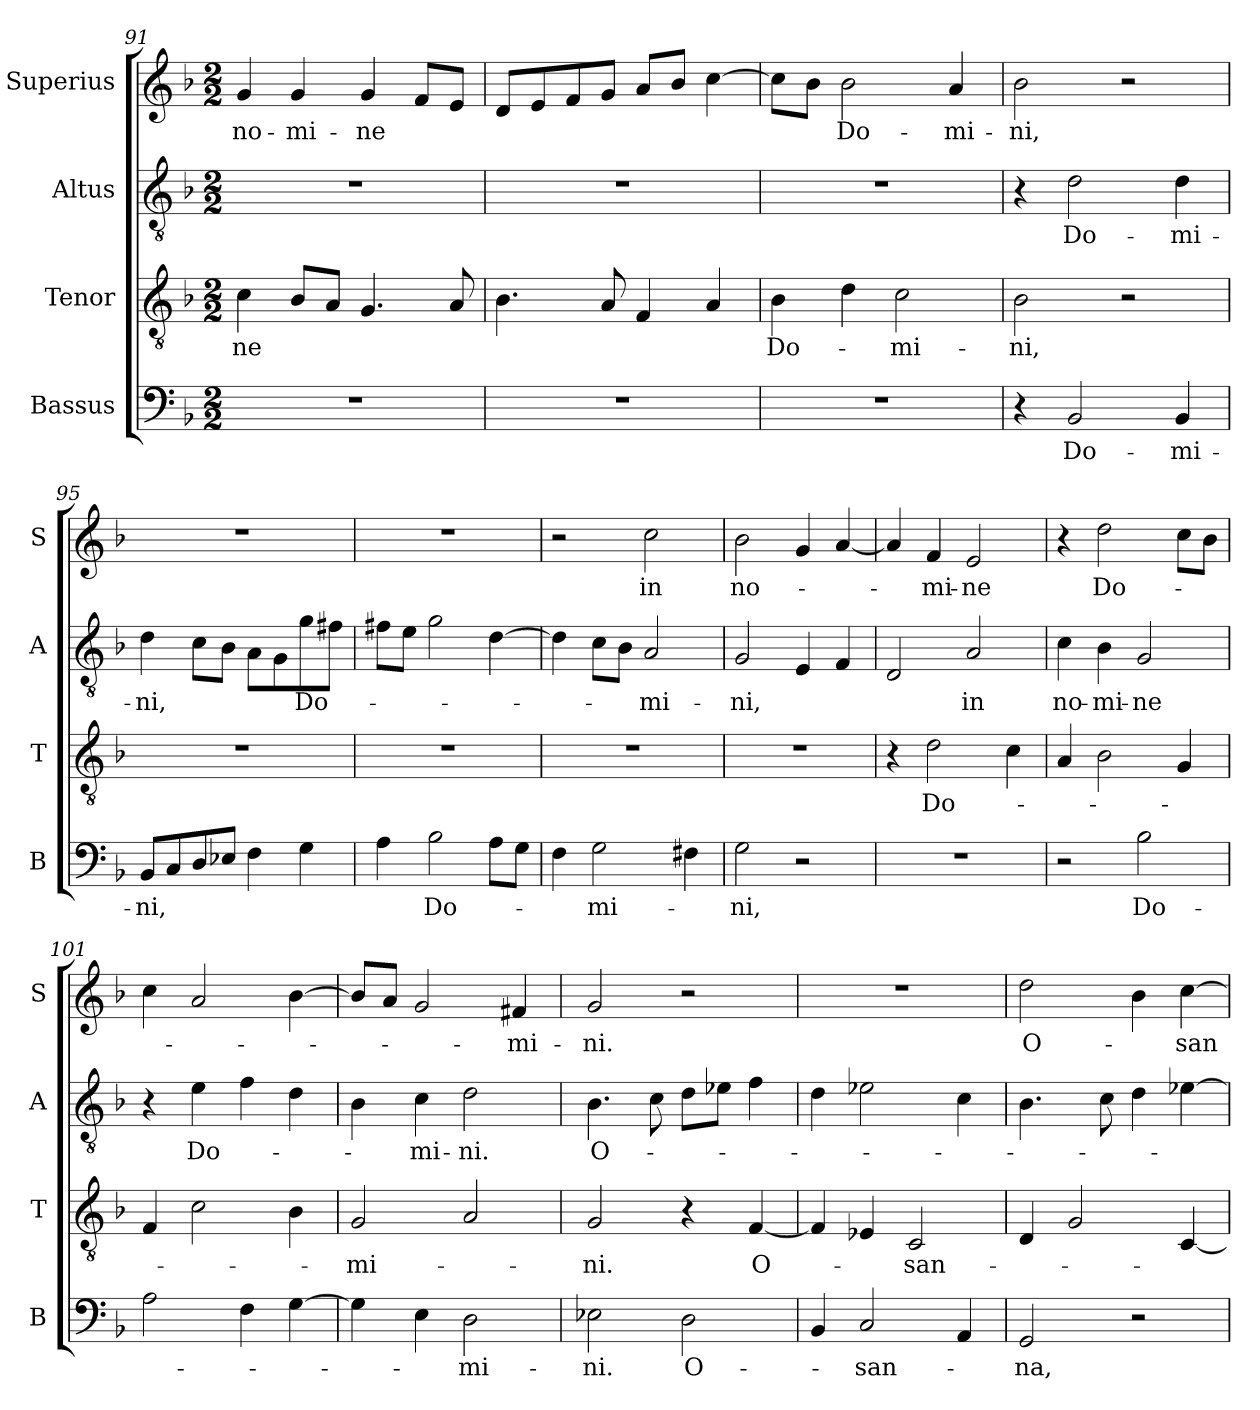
**kern	**text	**kern	**text	**kern	**text	**kern	**text
*part4	*part4	*part3	*part3	*part2	*part2	*part1	*part1
*staff4	*staff4	*staff3	*staff3	*staff2	*staff2	*staff1	*staff1
*I"Bassus	*	*I"Tenor	*	*I"Altus	*	*I"Superius	*
*I'B	*	*I'T	*	*I'A	*	*I'S	*
*clefF4	*	*clefGv2	*	*clefGv2	*	*clefG2	*
*k[b-]	*	*k[b-]	*	*k[b-]	*	*k[b-]	*
*M2/2	*	*M2/2	*	*M2/2	*	*M2/2	*
=91	=91	=91	=91	=91	=91	=91	=91
1r	.	4c	-ne	1r	.	4g	no-
.	.	8B-L	.	.	.	4g	-mi-
.	.	8AJ	.	.	.	.	.
.	.	4.G	.	.	.	4g	-ne
.	.	.	.	.	.	8fL	.
.	.	8A	.	.	.	8eJ	.
=92	=92	=92	=92	=92	=92	=92	=92
1r	.	4.B-	.	1r	.	8dL	.
.	.	.	.	.	.	8e	.
.	.	.	.	.	.	8f	.
.	.	8A	.	.	.	8gJ	.
.	.	4F	.	.	.	8aL	.
.	.	.	.	.	.	8b-J	.
.	.	4A	.	.	.	[4cc	.
=93	=93	=93	=93	=93	=93	=93	=93
!	!	!	!LO:LY:i	!	!	!	!
1r	.	4B-	Do-	1r	.	8ccL]	.
.	.	.	.	.	.	8b-J	.
.	.	4d	.	.	.	2b-	Do-
!	!	!	!LO:LY:i	!	!	!	!
.	.	2c	-mi-	.	.	.	.
.	.	.	.	.	.	4a	-mi-
=94	=94	=94	=94	=94	=94	=94	=94
!	!	!	!LO:LY:i	!	!	!	!
4r	.	2B-	-ni,	4r	.	2b-	-ni,
2BB-	Do-	.	.	2d	Do-	.	.
.	.	2r	.	.	.	2r	.
4BB-	-mi-	.	.	4d	-mi-	.	.
=95	=95	=95	=95	=95	=95	=95	=95
8BB-L	-ni,	1r	.	4d	-ni,	1r	.
8C	.	.	.	.	.	.	.
8D	.	.	.	8cL	.	.	.
8E-iJ	.	.	.	8B-J	.	.	.
4F	.	.	.	8AL	.	.	.
.	.	.	.	8G	.	.	.
!	!	!	!	!	!LO:LY:i	!	!
4G	.	.	.	8g	Do-	.	.
.	.	.	.	8f#iJ	.	.	.
=96	=96	=96	=96	=96	=96	=96	=96
4A	.	1r	.	8f#iL	.	1r	.
.	.	.	.	8eJ	.	.	.
!	!LO:LY:i	!	!	!	!	!	!
2B-	Do-	.	.	2g	.	.	.
8AL	.	.	.	[4d	.	.	.
8GJ	.	.	.	.	.	.	.
=97	=97	=97	=97	=97	=97	=97	=97
4F	.	1r	.	4d]	.	2r	.
!	!LO:LY:i	!	!	!	!	!	!
2G	-mi-	.	.	8cL	.	.	.
.	.	.	.	8B-J	.	.	.
!	!	!	!	!	!LO:LY:i	!	!LO:LY:i
.	.	.	.	2A	-mi-	2cc	in
4F#X	.	.	.	.	.	.	.
=98	=98	=98	=98	=98	=98	=98	=98
!	!LO:LY:i	!	!	!	!LO:LY:i	!	!LO:LY:i
2G	-ni,	1r	.	2G	-ni,	2b-	no-
2r	.	.	.	4E	.	4g	.
.	.	.	.	4F	.	[4a	.
=99	=99	=99	=99	=99	=99	=99	=99
1r	.	4r	.	2D	.	4a]	.
!	!	!	!	!	!	!	!LO:LY:i
.	.	2d	Do-	.	.	4f	-mi-
!	!	!	!	!	!LO:LY:i	!	!LO:LY:i
.	.	.	.	2A	in	2e	-ne
.	.	4c	.	.	.	.	.
=100	=100	=100	=100	=100	=100	=100	=100
!	!	!	!	!	!LO:LY:i	!	!
2r	.	4A	.	4c	no-	4r	.
!	!	!	!	!	!LO:LY:i	!	!LO:LY:i
.	.	2B-	.	4B-	-mi-	2dd	Do-
!	!LO:LY:i	!	!	!	!LO:LY:i	!	!
2B-	Do-	.	.	2G	-ne	.	.
.	.	4G	.	.	.	8ccL	.
.	.	.	.	.	.	8b-J	.
=101	=101	=101	=101	=101	=101	=101	=101
2A	.	4F	.	4r	.	4cc	.
!	!	!	!	!	!LO:LY:i	!	!
.	.	2c	.	4e	Do-	2a	.
4F	.	.	.	4f	.	.	.
[4G	.	4B-	.	4d	.	[4b-	.
=102	=102	=102	=102	=102	=102	=102	=102
4G]	.	2G	-mi-	4B-	.	8b-L]	.
.	.	.	.	.	.	8aJ	.
!	!	!	!	!	!LO:LY:i	!	!
4E	.	.	.	4c	-mi-	2g	.
!	!LO:LY:i	!	!	!	!LO:LY:i	!	!
2D	-mi-	2A	.	2d	-ni.	.	.
!	!	!	!	!	!	!	!LO:LY:i
.	.	.	.	.	.	4f#X	-mi-
=103	=103	=103	=103	=103	=103	=103	=103
!	!LO:LY:i	!	!	!	!	!	!LO:LY:i
2E-X	-ni.	2G	-ni.	4.B-	O-	2g	-ni.
.	.	.	.	8c	.	.	.
2D	O-	4r	.	8dL	.	2r	.
.	.	.	.	8e-XJ	.	.	.
.	.	[4F	O-	4f	.	.	.
=104	=104	=104	=104	=104	=104	=104	=104
4BB-	.	4F]	.	4d	.	1r	.
2C	-san-	4E-X	.	2e-X	.	.	.
.	.	2C	-san-	.	.	.	.
4AA	.	.	.	4c	.	.	.
=105	=105	=105	=105	=105	=105	=105	=105
2GG	-na,	4D	.	4.B-	.	2dd	O-
.	.	2G	.	.	.	.	.
.	.	.	.	8c	.	.	.
2r	.	.	.	4d	.	4b-	.
.	.	[4C	.	[4e-X	.	[4cc	-san-
=	=	=	=	=	=	=	=
*-	*-	*-	*-	*-	*-	*-	*-
